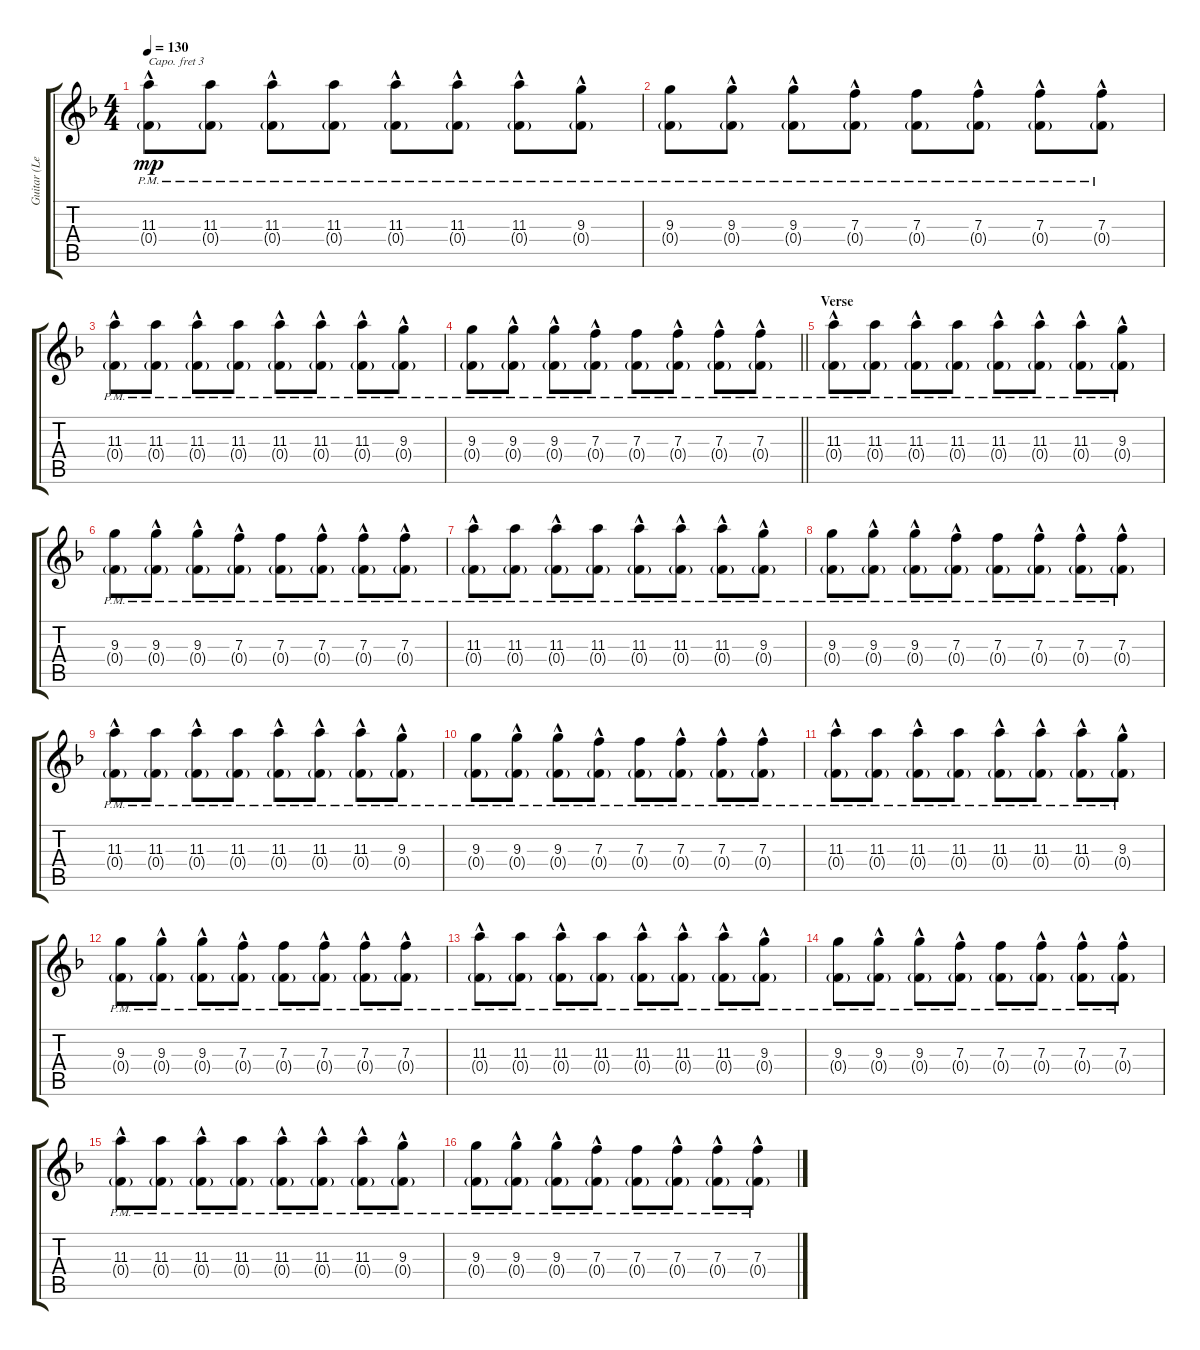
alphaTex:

\track ("Guitar (Left)" "Guitar (Le") {instrument overdrivenguitar}
\staff {score tabs}
\capo 3
\tuning (E4 B3 G3 D3 A2 E2) {hide}
\ts (4 4)
\tempo 130
\clef g2
\ks f
(11.3{hac pm} 0.4{g pm}).8{dy mp} (11.3{pm} 0.4{g pm}).8 (11.3{hac pm} 0.4{g pm}).8 (11.3{pm} 0.4{g pm}).8 (11.3{hac pm} 0.4{g pm}).8 (11.3{hac pm} 0.4{g pm}).8 (11.3{hac pm} 0.4{g pm}).8 (9.3{hac pm} 0.4{g pm}).8 |
(9.3{pm} 0.4{g pm}).8 (9.3{hac pm} 0.4{g pm}).8 (9.3{hac pm} 0.4{g pm}).8 (7.3{hac pm} 0.4{g pm}).8 (7.3{pm} 0.4{g pm}).8 (7.3{hac pm} 0.4{g pm}).8 (7.3{hac pm} 0.4{g pm}).8 (7.3{hac pm} 0.4{g pm}).8 |
(11.3{hac pm} 0.4{g pm}).8 (11.3{pm} 0.4{g pm}).8 (11.3{hac pm} 0.4{g pm}).8 (11.3{pm} 0.4{g pm}).8 (11.3{hac pm} 0.4{g pm}).8 (11.3{hac pm} 0.4{g pm}).8 (11.3{hac pm} 0.4{g pm}).8 (9.3{hac pm} 0.4{g pm}).8 |
\barLineRight lightlight
(9.3{pm} 0.4{g pm}).8 (9.3{hac pm} 0.4{g pm}).8 (9.3{hac pm} 0.4{g pm}).8 (7.3{hac pm} 0.4{g pm}).8 (7.3{pm} 0.4{g pm}).8 (7.3{hac pm} 0.4{g pm}).8 (7.3{hac pm} 0.4{g pm}).8 (7.3{hac pm} 0.4{g pm}).8 |
\section ("" "Verse")
(11.3{hac pm} 0.4{g pm}).8 (11.3{pm} 0.4{g pm}).8 (11.3{hac pm} 0.4{g pm}).8 (11.3{pm} 0.4{g pm}).8 (11.3{hac pm} 0.4{g pm}).8 (11.3{hac pm} 0.4{g pm}).8 (11.3{hac pm} 0.4{g pm}).8 (9.3{hac pm} 0.4{g pm}).8 |
(9.3{pm} 0.4{g pm}).8 (9.3{hac pm} 0.4{g pm}).8 (9.3{hac pm} 0.4{g pm}).8 (7.3{hac pm} 0.4{g pm}).8 (7.3{pm} 0.4{g pm}).8 (7.3{hac pm} 0.4{g pm}).8 (7.3{hac pm} 0.4{g pm}).8 (7.3{hac pm} 0.4{g pm}).8 |
(11.3{hac pm} 0.4{g pm}).8 (11.3{pm} 0.4{g pm}).8 (11.3{hac pm} 0.4{g pm}).8 (11.3{pm} 0.4{g pm}).8 (11.3{hac pm} 0.4{g pm}).8 (11.3{hac pm} 0.4{g pm}).8 (11.3{hac pm} 0.4{g pm}).8 (9.3{hac pm} 0.4{g pm}).8 |
(9.3{pm} 0.4{g pm}).8 (9.3{hac pm} 0.4{g pm}).8 (9.3{hac pm} 0.4{g pm}).8 (7.3{hac pm} 0.4{g pm}).8 (7.3{pm} 0.4{g pm}).8 (7.3{hac pm} 0.4{g pm}).8 (7.3{hac pm} 0.4{g pm}).8 (7.3{hac pm} 0.4{g pm}).8 |
(11.3{hac pm} 0.4{g pm}).8 (11.3{pm} 0.4{g pm}).8 (11.3{hac pm} 0.4{g pm}).8 (11.3{pm} 0.4{g pm}).8 (11.3{hac pm} 0.4{g pm}).8 (11.3{hac pm} 0.4{g pm}).8 (11.3{hac pm} 0.4{g pm}).8 (9.3{hac pm} 0.4{g pm}).8 |
(9.3{pm} 0.4{g pm}).8 (9.3{hac pm} 0.4{g pm}).8 (9.3{hac pm} 0.4{g pm}).8 (7.3{hac pm} 0.4{g pm}).8 (7.3{pm} 0.4{g pm}).8 (7.3{hac pm} 0.4{g pm}).8 (7.3{hac pm} 0.4{g pm}).8 (7.3{hac pm} 0.4{g pm}).8 |
(11.3{hac pm} 0.4{g pm}).8 (11.3{pm} 0.4{g pm}).8 (11.3{hac pm} 0.4{g pm}).8 (11.3{pm} 0.4{g pm}).8 (11.3{hac pm} 0.4{g pm}).8 (11.3{hac pm} 0.4{g pm}).8 (11.3{hac pm} 0.4{g pm}).8 (9.3{hac pm} 0.4{g pm}).8 |
(9.3{pm} 0.4{g pm}).8 (9.3{hac pm} 0.4{g pm}).8 (9.3{hac pm} 0.4{g pm}).8 (7.3{hac pm} 0.4{g pm}).8 (7.3{pm} 0.4{g pm}).8 (7.3{hac pm} 0.4{g pm}).8 (7.3{hac pm} 0.4{g pm}).8 (7.3{hac pm} 0.4{g pm}).8 |
(11.3{hac pm} 0.4{g pm}).8 (11.3{pm} 0.4{g pm}).8 (11.3{hac pm} 0.4{g pm}).8 (11.3{pm} 0.4{g pm}).8 (11.3{hac pm} 0.4{g pm}).8 (11.3{hac pm} 0.4{g pm}).8 (11.3{hac pm} 0.4{g pm}).8 (9.3{hac pm} 0.4{g pm}).8 |
(9.3{pm} 0.4{g pm}).8 (9.3{hac pm} 0.4{g pm}).8 (9.3{hac pm} 0.4{g pm}).8 (7.3{hac pm} 0.4{g pm}).8 (7.3{pm} 0.4{g pm}).8 (7.3{hac pm} 0.4{g pm}).8 (7.3{hac pm} 0.4{g pm}).8 (7.3{hac pm} 0.4{g pm}).8 |
(11.3{hac pm} 0.4{g pm}).8 (11.3{pm} 0.4{g pm}).8 (11.3{hac pm} 0.4{g pm}).8 (11.3{pm} 0.4{g pm}).8 (11.3{hac pm} 0.4{g pm}).8 (11.3{hac pm} 0.4{g pm}).8 (11.3{hac pm} 0.4{g pm}).8 (9.3{hac pm} 0.4{g pm}).8 |
(9.3{pm} 0.4{g pm}).8 (9.3{hac pm} 0.4{g pm}).8 (9.3{hac pm} 0.4{g pm}).8 (7.3{hac pm} 0.4{g pm}).8 (7.3{pm} 0.4{g pm}).8 (7.3{hac pm} 0.4{g pm}).8 (7.3{hac pm} 0.4{g pm}).8 (7.3{hac pm} 0.4{g pm}).8
